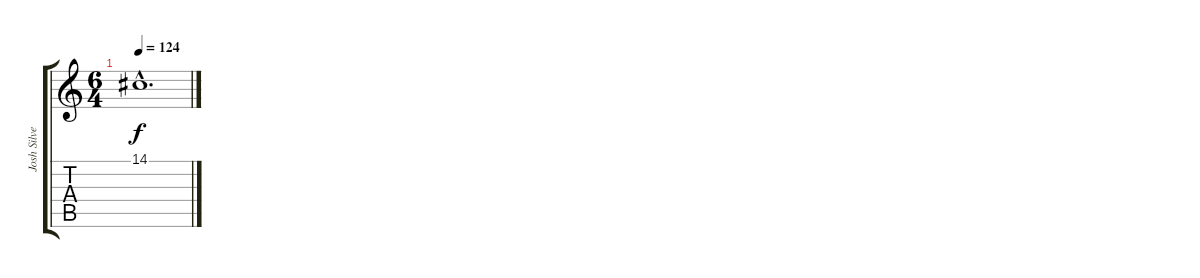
\track ("Josh Silver - Keyboard 2" "Josh Silve") {instrument choiraahs}
\staff {score tabs}
\tuning (B3 Gb3 D3 A2 E2 B1) {hide}
\ts (6 4)
\tempo 124
\clef g2
\ks c
14.1{hac}.1{d dy f}
